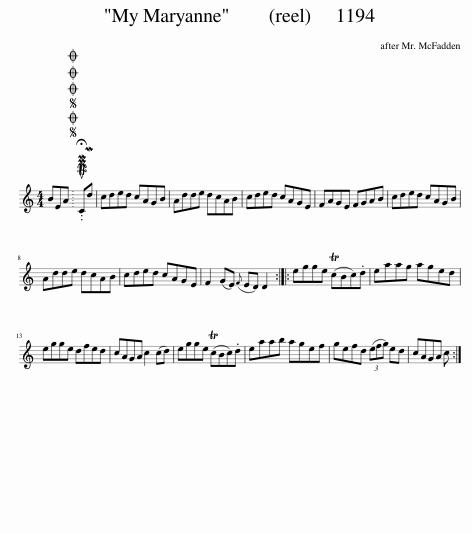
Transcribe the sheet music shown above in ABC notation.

X:1
L:1/8
M:4/4
I:linebreak $
K:C
V:1 treble
V:1
 BEA |SOSOOO .!fermata!PMTuCMd | cded cAGB | Adde dcAB | cded cAGE | %5
 FAGE FGAB | cded cAGB |$ Adde dcAB | cded cAGE | F2 (GE)({F} ED) D2 :: %10
 egge (TcBc).d | eaag aged |$ egge dfed | cAGA c2 (cd) | egge (TcBc).d | %15
 eaab agef | gefd (3(efg) ed | cAGA c :| %18
